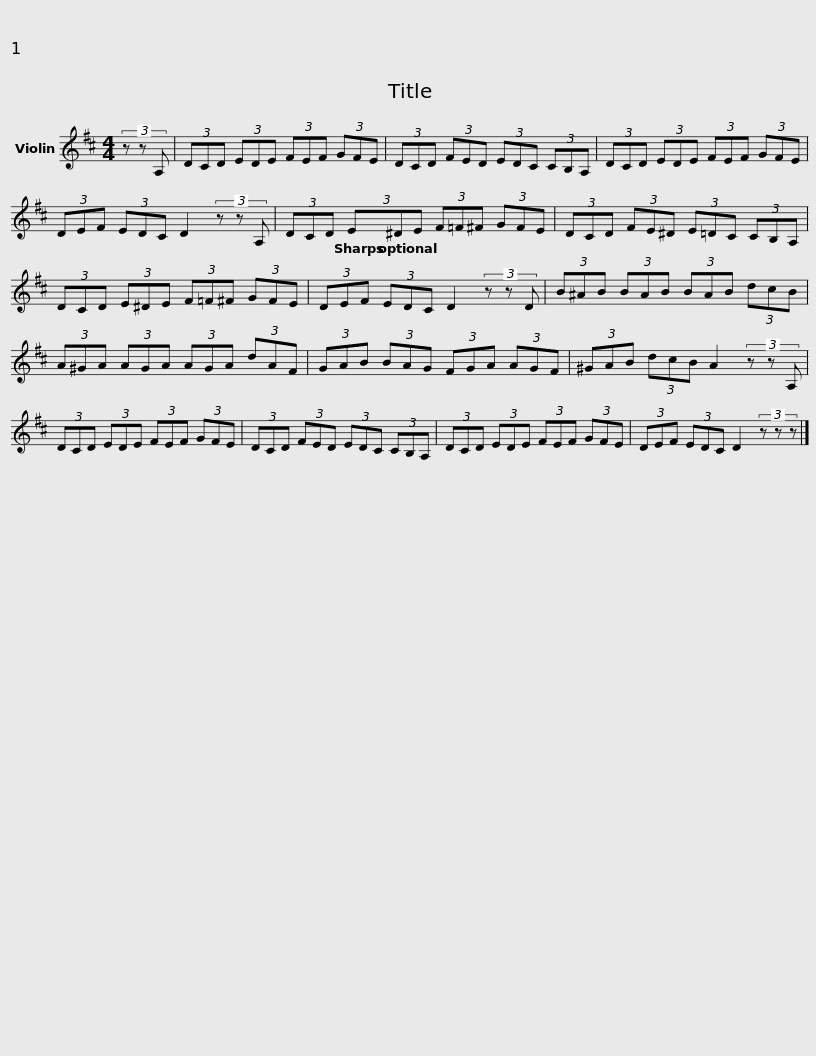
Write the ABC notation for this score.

X:1
L:1/8
M:4/4
I:linebreak $
K:D
V:1 treble
V:1
 (3z z A, | (3DCD (3EDE (3FEF (3GFE | (3DCD (3FED (3EDC (3CB,A, | (3DCD (3EDE (3FEF (3GFE |$ (3DEF (3EDC D2 (3z z A, | %5
 (3DCD (3E^DE (3F=F^F (3GFE | (3DCD (3FE^D (3E=DC (3CB,A, |$ (3DCD (3E^DE (3F=F^F (3GFE | (3DEF (3EDC D2 (3z z D | (3B^AB (3BAB (3BAB (3dcB |$ %10
 (3A^GA (3AGA (3AGA (3dAF | (3GAB (3BAG (3FGA (3AGF | (3^GAB (3dcB A2 (3z z A, |$ (3DCD (3EDE (3FEF (3GFE | (3DCD (3FED (3EDC (3CB,A, | %15
 (3DCD (3EDE (3FEF (3GFE |$ (3DEF (3EDC D2 (3z z z |] %17
